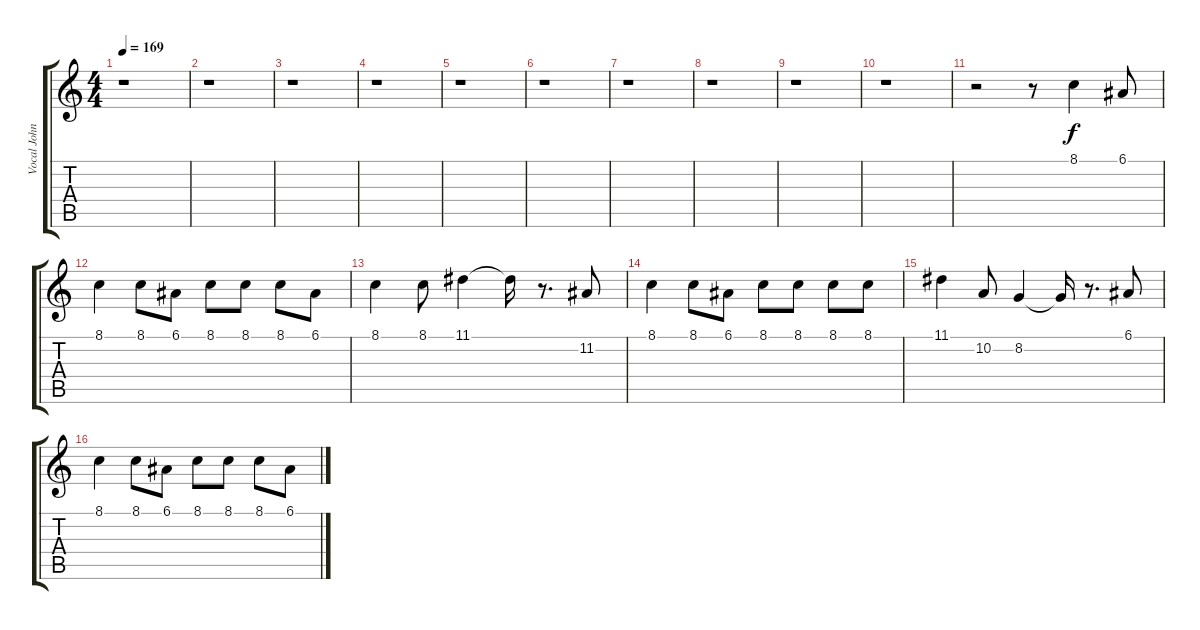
\track ("Vocal John" "Vocal John") {instrument frenchhorn}
\staff {score tabs}
\tuning (E4 B3 G3 D3 A2 E2) {hide}
\ts (4 4)
\tempo 169
\clef g2
\ks c
r.1{dy f} |
r.1 |
r.1 |
r.1 |
r.1 |
r.1 |
r.1 |
r.1 |
r.1 |
r.1 |
r.2 r.8 8.1.4 6.1.8 |
8.1.4 8.1.8 6.1.8 8.1.8 8.1.8 8.1.8 6.1.8 |
8.1.4 8.1.8 11.1.4 11.1{t}.16 r.8{d} 11.2.8 |
8.1.4 8.1.8 6.1.8 8.1.8 8.1.8 8.1.8 8.1.8 |
11.1.4 10.2.8 8.2.4 8.2{t}.16 r.8{d} 6.1.8 |
8.1.4 8.1.8 6.1.8 8.1.8 8.1.8 8.1.8 6.1.8
